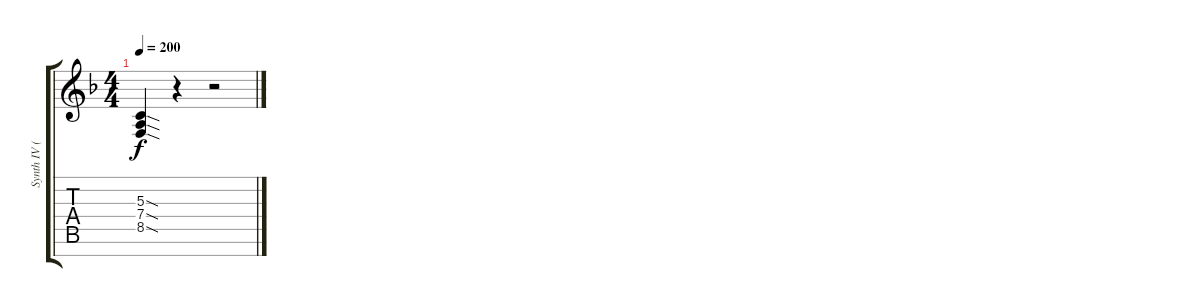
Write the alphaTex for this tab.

\track ("Synth IV (Kotobuki Tsumugi)" "Synth IV (") {instrument drawbarorgan}
\staff {score tabs}
\tuning (E4 B3 G3 D3 A2 E2 B1) {hide}
\ts (4 4)
\tempo 200
\clef g2
\ks f
(5.3{sod} 7.4{sod} 8.5{sod}).4{dy f} r.4 r.2
